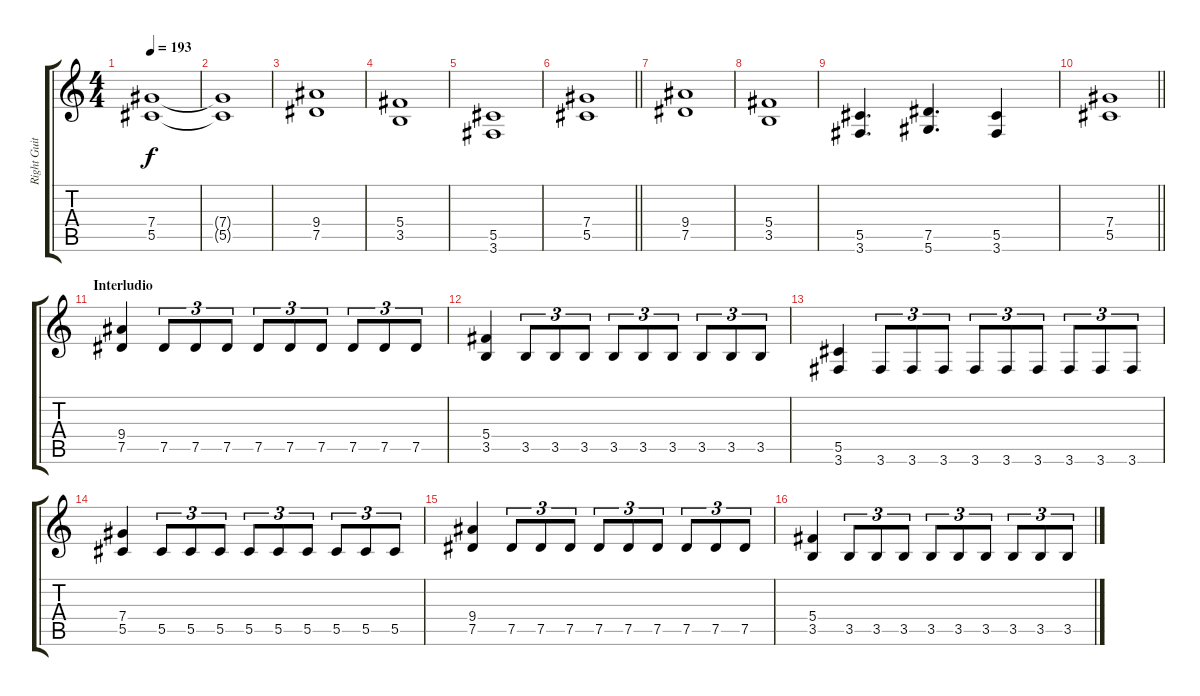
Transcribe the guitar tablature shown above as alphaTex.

\track ("Right Guitar" "Right Guit") {instrument distortionguitar}
\staff {score tabs}
\tuning (Eb4 Bb3 Gb3 Db3 Ab2 Eb2) {hide}
\ts (4 4)
\tempo 193
\clef g2
\ks c
(7.4 5.5).1{dy f} |
(7.4{t} 5.5{t}).1 |
(9.4 7.5).1 |
(5.4 3.5).1 |
(5.5 3.6).1 |
\barLineRight lightlight
(7.4 5.5).1 |
(9.4 7.5).1 |
(5.4 3.5).1 |
(5.5 3.6).4{d} (7.5 5.6).4{d} (5.5 3.6).4 |
\barLineRight lightlight
(7.4 5.5).1 |
\section ("" "Interludio")
(9.4 7.5).4 7.5.8{tu (3 2)} 7.5.8{tu (3 2)} 7.5.8{tu (3 2)} 7.5.8{tu (3 2)} 7.5.8{tu (3 2)} 7.5.8{tu (3 2)} 7.5.8{tu (3 2)} 7.5.8{tu (3 2)} 7.5.8{tu (3 2)} |
(5.4 3.5).4 3.5.8{tu (3 2)} 3.5.8{tu (3 2)} 3.5.8{tu (3 2)} 3.5.8{tu (3 2)} 3.5.8{tu (3 2)} 3.5.8{tu (3 2)} 3.5.8{tu (3 2)} 3.5.8{tu (3 2)} 3.5.8{tu (3 2)} |
(5.5 3.6).4 3.6.8{tu (3 2)} 3.6.8{tu (3 2)} 3.6.8{tu (3 2)} 3.6.8{tu (3 2)} 3.6.8{tu (3 2)} 3.6.8{tu (3 2)} 3.6.8{tu (3 2)} 3.6.8{tu (3 2)} 3.6.8{tu (3 2)} |
(7.4 5.5).4 5.5.8{tu (3 2)} 5.5.8{tu (3 2)} 5.5.8{tu (3 2)} 5.5.8{tu (3 2)} 5.5.8{tu (3 2)} 5.5.8{tu (3 2)} 5.5.8{tu (3 2)} 5.5.8{tu (3 2)} 5.5.8{tu (3 2)} |
(9.4 7.5).4 7.5.8{tu (3 2)} 7.5.8{tu (3 2)} 7.5.8{tu (3 2)} 7.5.8{tu (3 2)} 7.5.8{tu (3 2)} 7.5.8{tu (3 2)} 7.5.8{tu (3 2)} 7.5.8{tu (3 2)} 7.5.8{tu (3 2)} |
(5.4 3.5).4 3.5.8{tu (3 2)} 3.5.8{tu (3 2)} 3.5.8{tu (3 2)} 3.5.8{tu (3 2)} 3.5.8{tu (3 2)} 3.5.8{tu (3 2)} 3.5.8{tu (3 2)} 3.5.8{tu (3 2)} 3.5.8{tu (3 2)}
